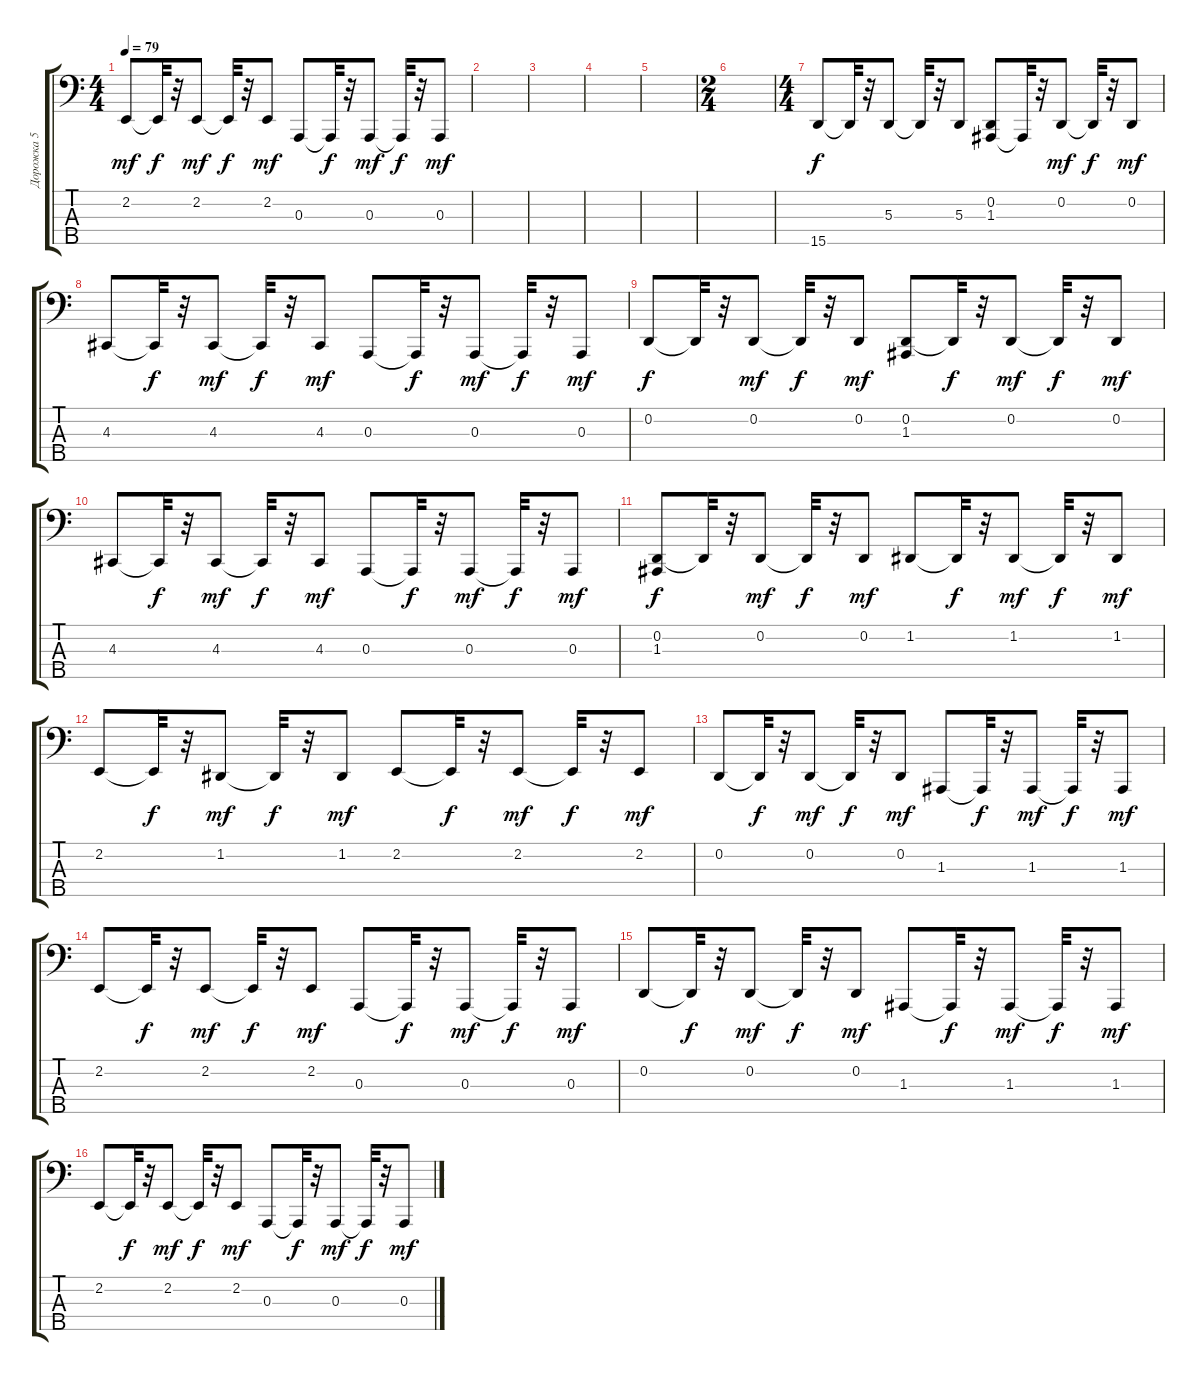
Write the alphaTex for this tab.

\track ("Дорожка 5" "Дорожка 5") {instrument synthbrass1}
\staff {score tabs}
\tuning (G2 D2 A1 E1 B0) {hide}
\ts (4 4)
\tempo 79
\clef f4
\ks c
2.2.8{dy mf} 2.2{t}.32{dy f} r.32 2.2.8{dy mf} 2.2{t}.32{dy f} r.32 2.2.8{dy mf} 0.3.8 0.3{t}.32{dy f} r.32 0.3.8{dy mf} 0.3{t}.32{dy f} r.32 0.3.8{dy mf} |
|
|
|
|
\ts (2 4)
|
\ts (4 4)
15.5.8{dy f} 15.5{t}.32 r.32 5.3.8 5.3{t}.32 r.32 5.3.8 (0.2 1.3).8 1.3{t}.32 r.32 0.2.8{dy mf} 0.2{t}.32{dy f} r.32 0.2.8{dy mf} |
4.3.8 4.3{t}.32{dy f} r.32 4.3.8{dy mf} 4.3{t}.32{dy f} r.32 4.3.8{dy mf} 0.3.8 0.3{t}.32{dy f} r.32 0.3.8{dy mf} 0.3{t}.32{dy f} r.32 0.3.8{dy mf} |
0.2.8{dy f} 0.2{t}.32 r.32 0.2.8{dy mf} 0.2{t}.32{dy f} r.32 0.2.8{dy mf} (0.2 1.3).8 0.2{t}.32{dy f} r.32 0.2.8{dy mf} 0.2{t}.32{dy f} r.32 0.2.8{dy mf} |
4.3.8 4.3{t}.32{dy f} r.32 4.3.8{dy mf} 4.3{t}.32{dy f} r.32 4.3.8{dy mf} 0.3.8 0.3{t}.32{dy f} r.32 0.3.8{dy mf} 0.3{t}.32{dy f} r.32 0.3.8{dy mf} |
(0.2 1.3).8{dy f} 0.2{t}.32 r.32 0.2.8{dy mf} 0.2{t}.32{dy f} r.32 0.2.8{dy mf} 1.2.8 1.2{t}.32{dy f} r.32 1.2.8{dy mf} 1.2{t}.32{dy f} r.32 1.2.8{dy mf} |
2.2.8 2.2{t}.32{dy f} r.32 1.2.8{dy mf} 1.2{t}.32{dy f} r.32 1.2.8{dy mf} 2.2.8 2.2{t}.32{dy f} r.32 2.2.8{dy mf} 2.2{t}.32{dy f} r.32 2.2.8{dy mf} |
0.2.8 0.2{t}.32{dy f} r.32 0.2.8{dy mf} 0.2{t}.32{dy f} r.32 0.2.8{dy mf} 1.3.8 1.3{t}.32{dy f} r.32 1.3.8{dy mf} 1.3{t}.32{dy f} r.32 1.3.8{dy mf} |
2.2.8 2.2{t}.32{dy f} r.32 2.2.8{dy mf} 2.2{t}.32{dy f} r.32 2.2.8{dy mf} 0.3.8 0.3{t}.32{dy f} r.32 0.3.8{dy mf} 0.3{t}.32{dy f} r.32 0.3.8{dy mf} |
0.2.8 0.2{t}.32{dy f} r.32 0.2.8{dy mf} 0.2{t}.32{dy f} r.32 0.2.8{dy mf} 1.3.8 1.3{t}.32{dy f} r.32 1.3.8{dy mf} 1.3{t}.32{dy f} r.32 1.3.8{dy mf} |
2.2.8 2.2{t}.32{dy f} r.32 2.2.8{dy mf} 2.2{t}.32{dy f} r.32 2.2.8{dy mf} 0.3.8 0.3{t}.32{dy f} r.32 0.3.8{dy mf} 0.3{t}.32{dy f} r.32 0.3.8{dy mf}
